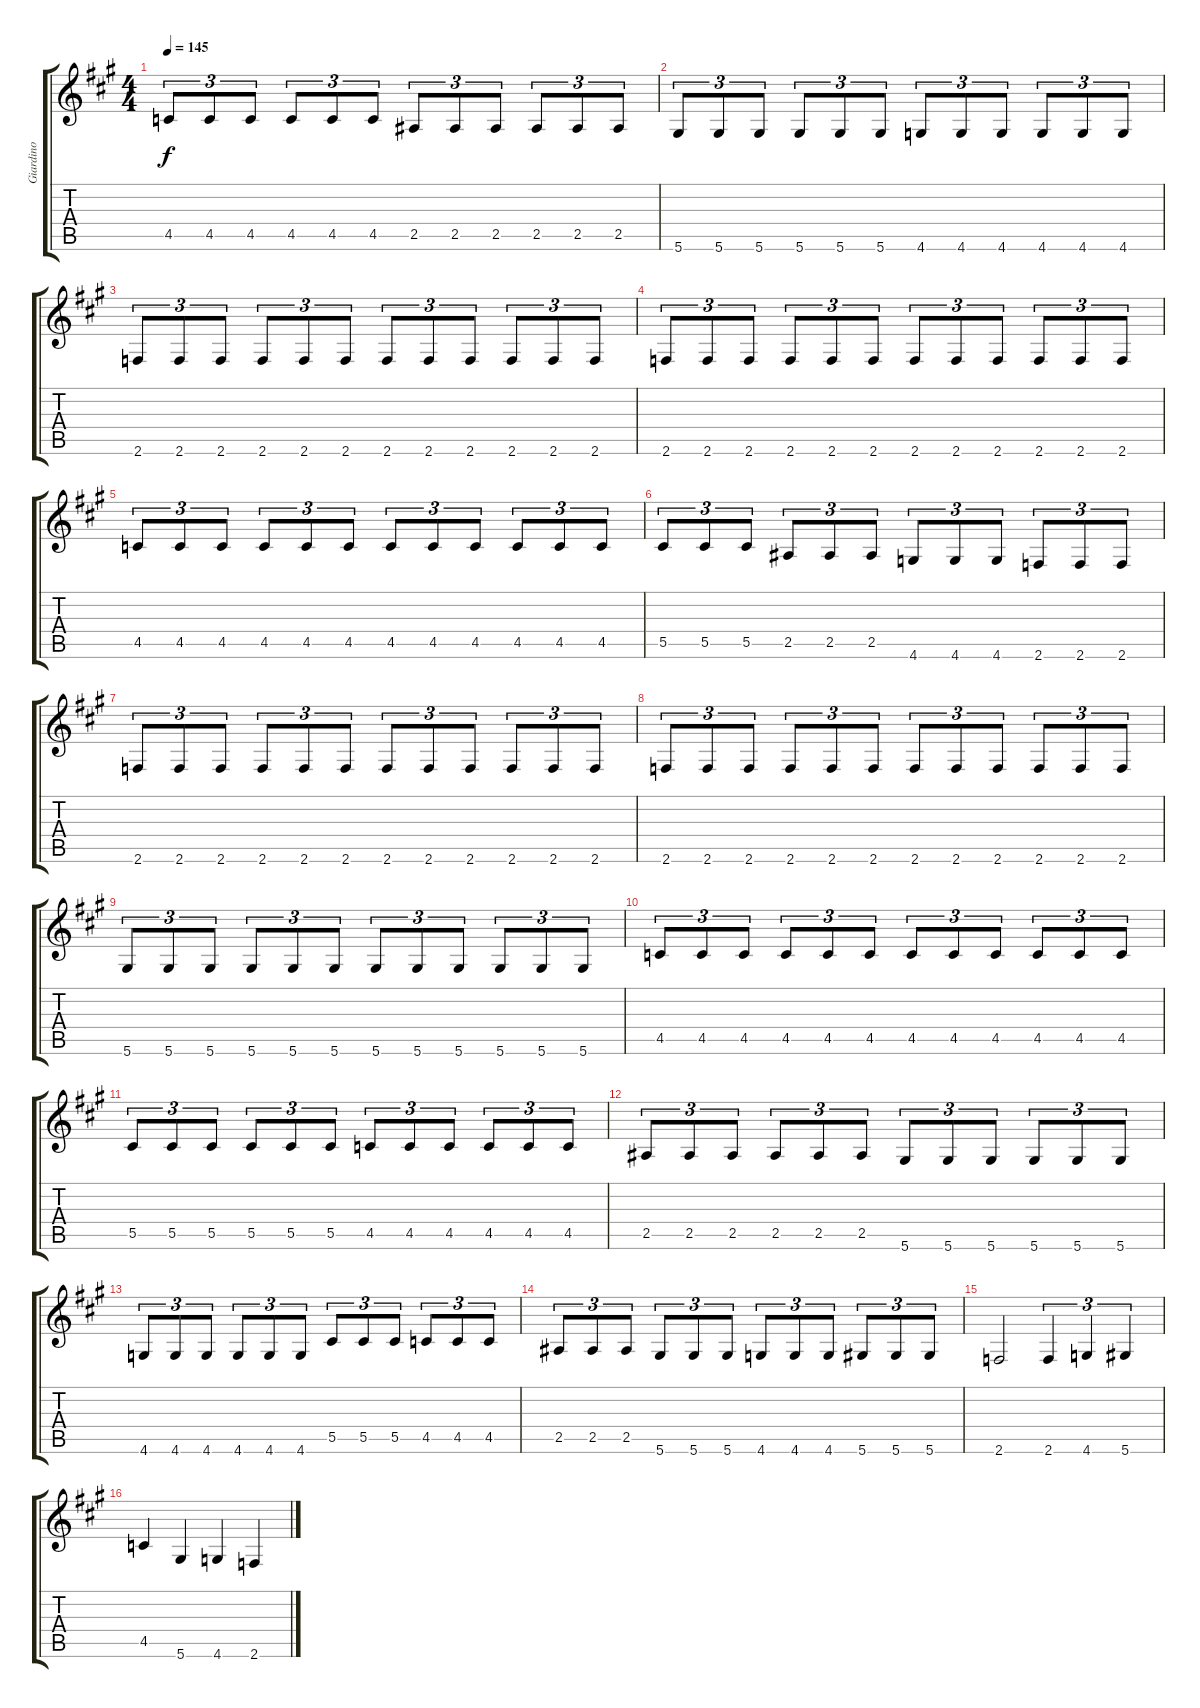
\track ("Giardino" "Giardino") {instrument overdrivenguitar}
\staff {score tabs}
\tuning (Eb4 Bb3 Gb3 Db3 Ab2 Eb2) {hide}
\ts (4 4)
\tempo 145
\clef g2
\ks f#minor
4.5.8{tu (3 2) dy f} 4.5.8{tu (3 2)} 4.5.8{tu (3 2)} 4.5.8{tu (3 2)} 4.5.8{tu (3 2)} 4.5.8{tu (3 2)} 2.5.8{tu (3 2)} 2.5.8{tu (3 2)} 2.5.8{tu (3 2)} 2.5.8{tu (3 2)} 2.5.8{tu (3 2)} 2.5.8{tu (3 2)} |
5.6.8{tu (3 2)} 5.6.8{tu (3 2)} 5.6.8{tu (3 2)} 5.6.8{tu (3 2)} 5.6.8{tu (3 2)} 5.6.8{tu (3 2)} 4.6.8{tu (3 2)} 4.6.8{tu (3 2)} 4.6.8{tu (3 2)} 4.6.8{tu (3 2)} 4.6.8{tu (3 2)} 4.6.8{tu (3 2)} |
2.6.8{tu (3 2)} 2.6.8{tu (3 2)} 2.6.8{tu (3 2)} 2.6.8{tu (3 2)} 2.6.8{tu (3 2)} 2.6.8{tu (3 2)} 2.6.8{tu (3 2)} 2.6.8{tu (3 2)} 2.6.8{tu (3 2)} 2.6.8{tu (3 2)} 2.6.8{tu (3 2)} 2.6.8{tu (3 2)} |
2.6.8{tu (3 2)} 2.6.8{tu (3 2)} 2.6.8{tu (3 2)} 2.6.8{tu (3 2)} 2.6.8{tu (3 2)} 2.6.8{tu (3 2)} 2.6.8{tu (3 2)} 2.6.8{tu (3 2)} 2.6.8{tu (3 2)} 2.6.8{tu (3 2)} 2.6.8{tu (3 2)} 2.6.8{tu (3 2)} |
4.5.8{tu (3 2)} 4.5.8{tu (3 2)} 4.5.8{tu (3 2)} 4.5.8{tu (3 2)} 4.5.8{tu (3 2)} 4.5.8{tu (3 2)} 4.5.8{tu (3 2)} 4.5.8{tu (3 2)} 4.5.8{tu (3 2)} 4.5.8{tu (3 2)} 4.5.8{tu (3 2)} 4.5.8{tu (3 2)} |
5.5.8{tu (3 2)} 5.5.8{tu (3 2)} 5.5.8{tu (3 2)} 2.5.8{tu (3 2)} 2.5.8{tu (3 2)} 2.5.8{tu (3 2)} 4.6.8{tu (3 2)} 4.6.8{tu (3 2)} 4.6.8{tu (3 2)} 2.6.8{tu (3 2)} 2.6.8{tu (3 2)} 2.6.8{tu (3 2)} |
2.6.8{tu (3 2)} 2.6.8{tu (3 2)} 2.6.8{tu (3 2)} 2.6.8{tu (3 2)} 2.6.8{tu (3 2)} 2.6.8{tu (3 2)} 2.6.8{tu (3 2)} 2.6.8{tu (3 2)} 2.6.8{tu (3 2)} 2.6.8{tu (3 2)} 2.6.8{tu (3 2)} 2.6.8{tu (3 2)} |
2.6.8{tu (3 2)} 2.6.8{tu (3 2)} 2.6.8{tu (3 2)} 2.6.8{tu (3 2)} 2.6.8{tu (3 2)} 2.6.8{tu (3 2)} 2.6.8{tu (3 2)} 2.6.8{tu (3 2)} 2.6.8{tu (3 2)} 2.6.8{tu (3 2)} 2.6.8{tu (3 2)} 2.6.8{tu (3 2)} |
5.6.8{tu (3 2)} 5.6.8{tu (3 2)} 5.6.8{tu (3 2)} 5.6.8{tu (3 2)} 5.6.8{tu (3 2)} 5.6.8{tu (3 2)} 5.6.8{tu (3 2)} 5.6.8{tu (3 2)} 5.6.8{tu (3 2)} 5.6.8{tu (3 2)} 5.6.8{tu (3 2)} 5.6.8{tu (3 2)} |
4.5.8{tu (3 2)} 4.5.8{tu (3 2)} 4.5.8{tu (3 2)} 4.5.8{tu (3 2)} 4.5.8{tu (3 2)} 4.5.8{tu (3 2)} 4.5.8{tu (3 2)} 4.5.8{tu (3 2)} 4.5.8{tu (3 2)} 4.5.8{tu (3 2)} 4.5.8{tu (3 2)} 4.5.8{tu (3 2)} |
5.5.8{tu (3 2)} 5.5.8{tu (3 2)} 5.5.8{tu (3 2)} 5.5.8{tu (3 2)} 5.5.8{tu (3 2)} 5.5.8{tu (3 2)} 4.5.8{tu (3 2)} 4.5.8{tu (3 2)} 4.5.8{tu (3 2)} 4.5.8{tu (3 2)} 4.5.8{tu (3 2)} 4.5.8{tu (3 2)} |
2.5.8{tu (3 2)} 2.5.8{tu (3 2)} 2.5.8{tu (3 2)} 2.5.8{tu (3 2)} 2.5.8{tu (3 2)} 2.5.8{tu (3 2)} 5.6.8{tu (3 2)} 5.6.8{tu (3 2)} 5.6.8{tu (3 2)} 5.6.8{tu (3 2)} 5.6.8{tu (3 2)} 5.6.8{tu (3 2)} |
4.6.8{tu (3 2)} 4.6.8{tu (3 2)} 4.6.8{tu (3 2)} 4.6.8{tu (3 2)} 4.6.8{tu (3 2)} 4.6.8{tu (3 2)} 5.5.8{tu (3 2)} 5.5.8{tu (3 2)} 5.5.8{tu (3 2)} 4.5.8{tu (3 2)} 4.5.8{tu (3 2)} 4.5.8{tu (3 2)} |
2.5.8{tu (3 2)} 2.5.8{tu (3 2)} 2.5.8{tu (3 2)} 5.6.8{tu (3 2)} 5.6.8{tu (3 2)} 5.6.8{tu (3 2)} 4.6.8{tu (3 2)} 4.6.8{tu (3 2)} 4.6.8{tu (3 2)} 5.6.8{tu (3 2)} 5.6.8{tu (3 2)} 5.6.8{tu (3 2)} |
2.6.2 2.6.4{tu (3 2)} 4.6.4{tu (3 2)} 5.6.4{tu (3 2)} |
4.5.4 5.6.4 4.6.4 2.6.4
